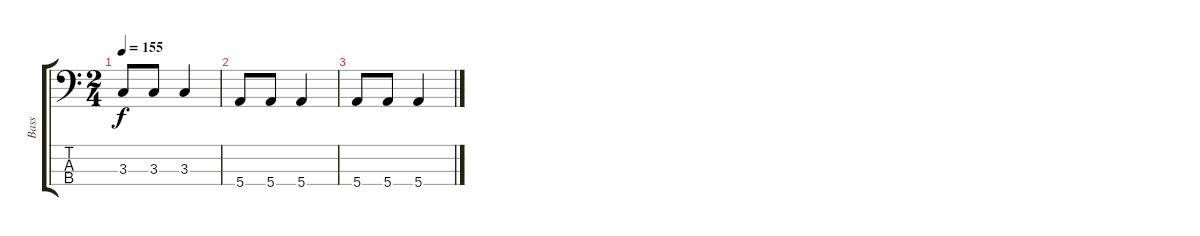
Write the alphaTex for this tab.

\track ("Bass" "Bass") {instrument electricbassfinger}
\staff {score tabs}
\tuning (G2 D2 A1 E1) {hide}
\ts (2 4)
\tempo 155
\clef f4
\ks c
3.3.8{dy f} 3.3.8 3.3.4 |
5.4.8 5.4.8 5.4.4 |
5.4.8 5.4.8 5.4.4
